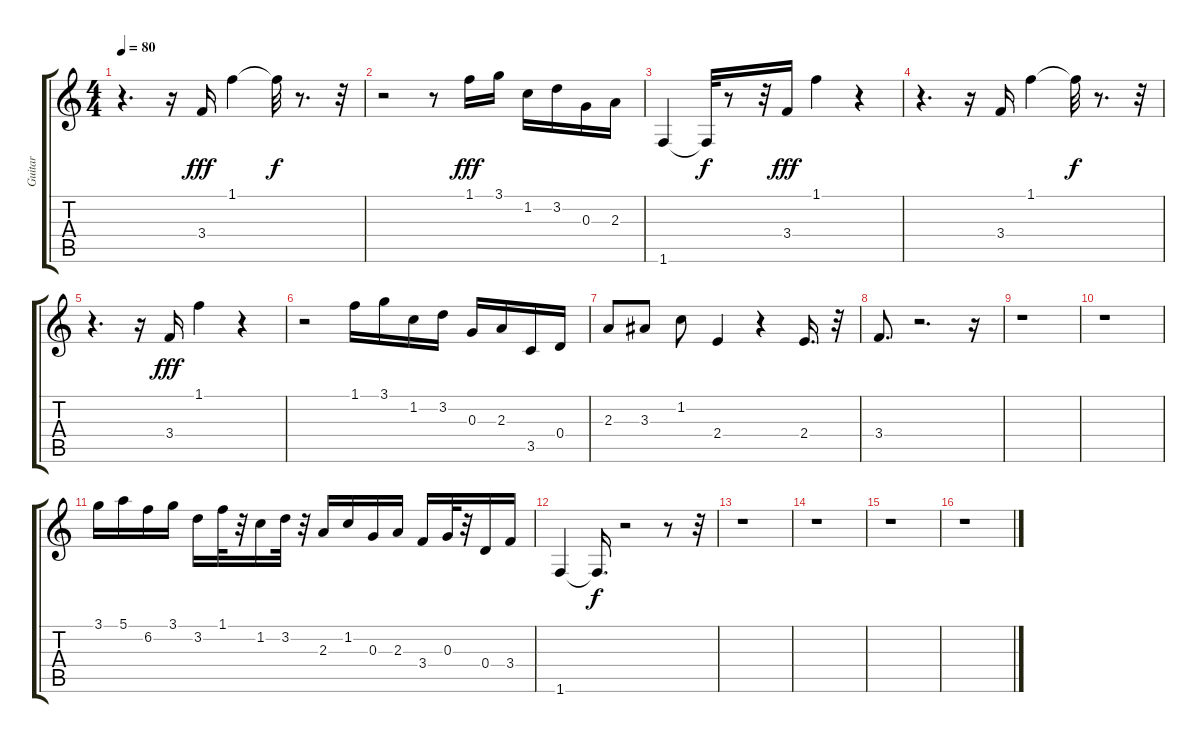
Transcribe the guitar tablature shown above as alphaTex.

\track ("Guitar" "Guitar") {instrument electricguitarjazz}
\staff {score tabs}
\tuning (E4 B3 G3 D3 A2 E2) {hide}
\ts (4 4)
\tempo 80
\clef g2
\ks c
r.4{d dy fff} r.16 3.4.16 1.1.4 1.1{t}.32{dy f} r.8{d} r.32 |
r.2 r.8 1.1.16{dy fff} 3.1.16 1.2.16 3.2.16 0.3.16 2.3.16 |
1.6.4 1.6{t}.32{dy f} r.8 r.32 3.4.16{dy fff} 1.1.4 r.4 |
r.4{d} r.16 3.4.16 1.1.4 1.1{t}.32{dy f} r.8{d} r.32 |
r.4{d} r.16 3.4.16{dy fff} 1.1.4 r.4 |
r.2 1.1.16 3.1.16 1.2.16 3.2.16 0.3.16 2.3.16 3.5.16 0.4.16 |
2.3.8 3.3.8 1.2.8 2.4.4 r.4 2.4.16{d} r.32 |
3.4.8{d} r.2{d} r.16 |
r.1 |
r.1 |
3.1.16 5.1.16 6.2.16 3.1.16 3.2.16 1.1.32 r.32 1.2.16 3.2.32 r.32 2.3.16 1.2.16 0.3.16 2.3.16 3.4.16 0.3.32 r.32 0.4.16 3.4.16 |
1.6.4 1.6{t}.16{d dy f} r.2 r.8 r.32 |
r.1 |
r.1 |
r.1 |
r.1
